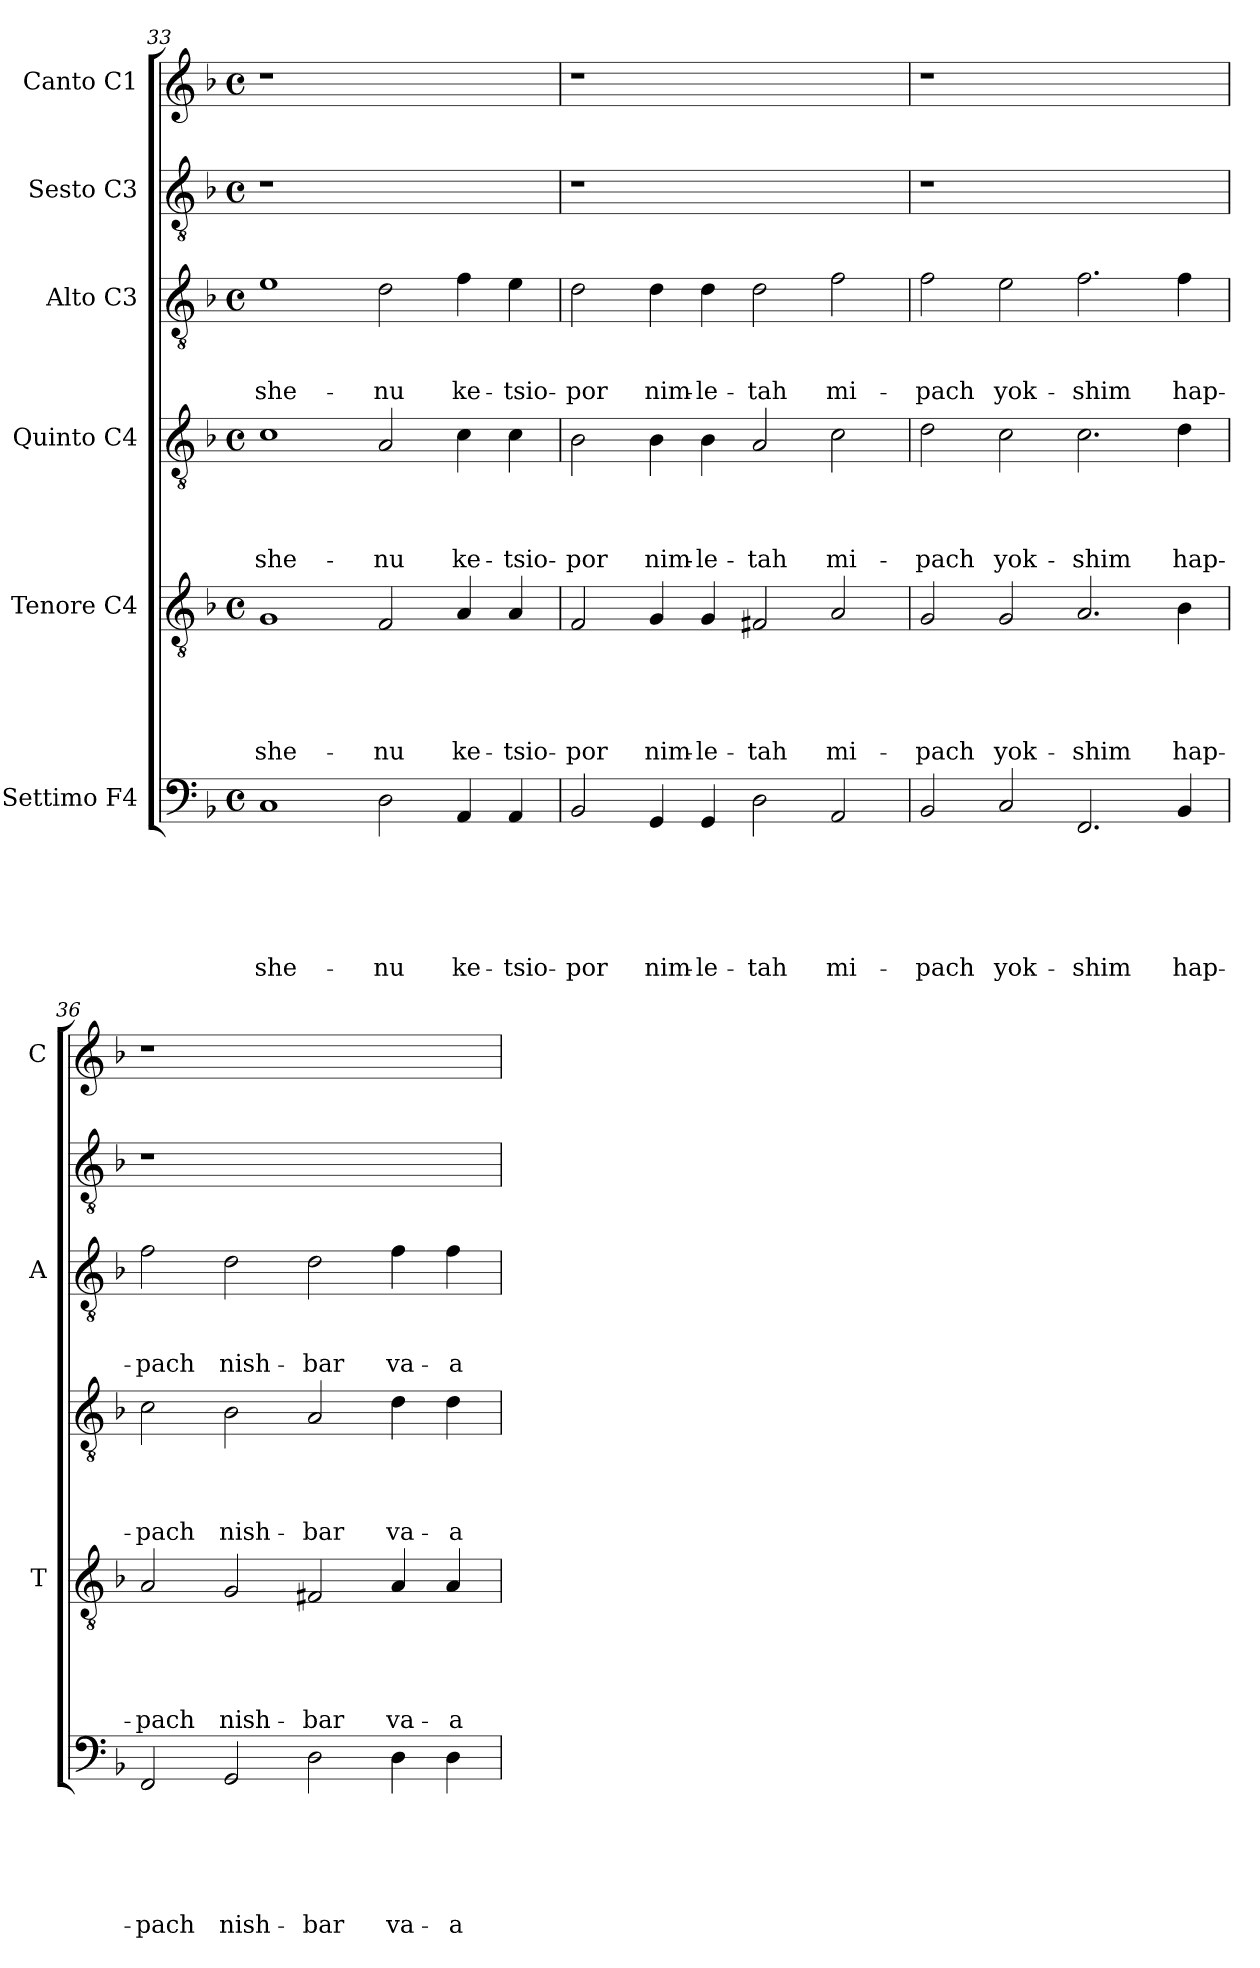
**kern	**text	**text	**text	**text	**text	**text	**kern	**text	**text	**text	**text	**text	**kern	**text	**text	**text	**text	**kern	**text	**text	**text	**kern	**kern
*part6	*part6	*part6	*part6	*part6	*part6	*part6	*part5	*part5	*part5	*part5	*part5	*part5	*part4	*part4	*part4	*part4	*part4	*part3	*part3	*part3	*part3	*part2	*part1
*staff6	*staff6	*staff6	*staff6	*staff6	*staff6	*staff6	*staff5	*staff5	*staff5	*staff5	*staff5	*staff5	*staff4	*staff4	*staff4	*staff4	*staff4	*staff3	*staff3	*staff3	*staff3	*staff2	*staff1
*I"Settimo F4	*	*	*	*	*	*	*I"Tenore C4	*	*	*	*	*	*I"Quinto C4	*	*	*	*	*I"Alto C3	*	*	*	*I"Sesto C3	*I"Canto C1
*	*	*	*	*	*	*	*I'T	*	*	*	*	*	*	*	*	*	*	*I'A	*	*	*	*	*I'C
!!LO:LB:g=z
*clefF4	*	*	*	*	*	*	*clefGv2	*	*	*	*	*	*clefGv2	*	*	*	*	*clefGv2	*	*	*	*clefGv2	*clefG2
*k[b-]	*	*	*	*	*	*	*k[b-]	*	*	*	*	*	*k[b-]	*	*	*	*	*k[b-]	*	*	*	*k[b-]	*k[b-]
*F:	*	*	*	*	*	*	*F:	*	*	*	*	*	*F:	*	*	*	*	*F:	*	*	*	*F:	*F:
*M4/4	*	*	*	*	*	*	*M4/4	*	*	*	*	*	*M4/4	*	*	*	*	*M4/4	*	*	*	*M4/4	*M4/4
*met(c)	*	*	*	*	*	*	*met(c)	*	*	*	*	*	*met(c)	*	*	*	*	*met(c)	*	*	*	*met(c)	*met(c)
=33	=33	=33	=33	=33	=33	=33	=33	=33	=33	=33	=33	=33	=33	=33	=33	=33	=33	=33	=33	=33	=33	=33	=33
!	!	!	!	!	!	!LO:LY:b	!	!	!	!	!	!LO:LY:b	!	!	!	!	!LO:LY:b	!	!	!	!LO:LY:b	!	!
1C	.	.	.	.	.	-she-	1G	.	.	.	.	-she-	1c	.	.	.	-she-	1e	.	.	-she-	1r	1r
!	!	!	!	!	!	!LO:LY:b	!	!	!	!	!	!LO:LY:b	!	!	!	!	!LO:LY:b	!	!	!	!LO:LY:b	!	!
2D\	.	.	.	.	.	-nu	2F/	.	.	.	.	-nu	2A/	.	.	.	-nu	2d\	.	.	-nu	1ryy	1ryy
!	!	!	!	!	!	!LO:LY:b	!	!	!	!	!	!LO:LY:b	!	!	!	!	!LO:LY:b	!	!	!	!LO:LY:b	!	!
4AA/	.	.	.	.	.	ke-	4A/	.	.	.	.	ke-	4c\	.	.	.	ke-	4f\	.	.	ke-	.	.
!	!	!	!	!	!	!LO:LY:b	!	!	!	!	!	!LO:LY:b	!	!	!	!	!LO:LY:b	!	!	!	!LO:LY:b	!	!
4AA/	.	.	.	.	.	-tsio-	4A/	.	.	.	.	-tsio-	4c\	.	.	.	-tsio-	4e\	.	.	-tsio-	.	.
=34	=34	=34	=34	=34	=34	=34	=34	=34	=34	=34	=34	=34	=34	=34	=34	=34	=34	=34	=34	=34	=34	=34	=34
!	!	!	!	!	!	!LO:LY:b	!	!	!	!	!	!LO:LY:b	!	!	!	!	!LO:LY:b	!	!	!	!LO:LY:b	!	!
2BB-/	.	.	.	.	.	-por	2F/	.	.	.	.	-por	2B-\	.	.	.	-por	2d\	.	.	-por	1r	1r
!	!	!	!	!	!	!LO:LY:b	!	!	!	!	!	!LO:LY:b	!	!	!	!	!LO:LY:b	!	!	!	!LO:LY:b	!	!
4GG/	.	.	.	.	.	nim-	4G/	.	.	.	.	nim-	4B-\	.	.	.	nim-	4d\	.	.	nim-	.	.
!	!	!	!	!	!	!LO:LY:b	!	!	!	!	!	!LO:LY:b	!	!	!	!	!LO:LY:b	!	!	!	!LO:LY:b	!	!
4GG/	.	.	.	.	.	-le-	4G/	.	.	.	.	-le-	4B-\	.	.	.	-le-	4d\	.	.	-le-	.	.
!	!	!	!	!	!	!LO:LY:b	!	!	!	!	!	!LO:LY:b	!	!	!	!	!LO:LY:b	!	!	!	!LO:LY:b	!	!
2D\	.	.	.	.	.	-tah	2F#X/	.	.	.	.	-tah	2A/	.	.	.	-tah	2d\	.	.	-tah	1ryy	1ryy
!	!	!	!	!	!	!LO:LY:b	!	!	!	!	!	!LO:LY:b	!	!	!	!	!LO:LY:b	!	!	!	!LO:LY:b	!	!
2AA/	.	.	.	.	.	mi-	2A/	.	.	.	.	mi-	2c\	.	.	.	mi-	2f\	.	.	mi-	.	.
=35	=35	=35	=35	=35	=35	=35	=35	=35	=35	=35	=35	=35	=35	=35	=35	=35	=35	=35	=35	=35	=35	=35	=35
!	!	!	!	!	!	!LO:LY:b	!	!	!	!	!	!LO:LY:b	!	!	!	!	!LO:LY:b	!	!	!	!LO:LY:b	!	!
2BB-/	.	.	.	.	.	-pach	2G/	.	.	.	.	-pach	2d\	.	.	.	-pach	2f\	.	.	-pach	1r	1r
!	!	!	!	!	!	!LO:LY:b	!	!	!	!	!	!LO:LY:b	!	!	!	!	!LO:LY:b	!	!	!	!LO:LY:b	!	!
2C/	.	.	.	.	.	yok-	2G/	.	.	.	.	yok-	2c\	.	.	.	yok-	2e\	.	.	yok-	.	.
!	!	!	!	!	!	!LO:LY:b	!	!	!	!	!	!LO:LY:b	!	!	!	!	!LO:LY:b	!	!	!	!LO:LY:b	!	!
2.FF/	.	.	.	.	.	-shim	2.A/	.	.	.	.	-shim	2.c\	.	.	.	-shim	2.f\	.	.	-shim	1ryy	1ryy
!	!	!	!	!	!	!LO:LY:b	!	!	!	!	!	!LO:LY:b	!	!	!	!	!LO:LY:b	!	!	!	!LO:LY:b	!	!
4BB-/	.	.	.	.	.	hap-	4B-\	.	.	.	.	hap-	4d\	.	.	.	hap-	4f\	.	.	hap-	.	.
=36	=36	=36	=36	=36	=36	=36	=36	=36	=36	=36	=36	=36	=36	=36	=36	=36	=36	=36	=36	=36	=36	=36	=36
!	!	!	!	!	!	!LO:LY:b	!	!	!	!	!	!LO:LY:b	!	!	!	!	!LO:LY:b	!	!	!	!LO:LY:b	!	!
2FF/	.	.	.	.	.	-pach	2A/	.	.	.	.	-pach	2c\	.	.	.	-pach	2f\	.	.	-pach	1r	1r
!	!	!	!	!	!	!LO:LY:b	!	!	!	!	!	!LO:LY:b	!	!	!	!	!LO:LY:b	!	!	!	!LO:LY:b	!	!
2GG/	.	.	.	.	.	nish-	2G/	.	.	.	.	nish-	2B-\	.	.	.	nish-	2d\	.	.	nish-	.	.
!	!	!	!	!	!	!LO:LY:b	!	!	!	!	!	!LO:LY:b	!	!	!	!	!LO:LY:b	!	!	!	!LO:LY:b	!	!
2D\	.	.	.	.	.	-bar	2F#X/	.	.	.	.	-bar	2A/	.	.	.	-bar	2d\	.	.	-bar	1ryy	1ryy
!	!	!	!	!	!	!LO:LY:b	!	!	!	!	!	!LO:LY:b	!	!	!	!	!LO:LY:b	!	!	!	!LO:LY:b	!	!
4D\	.	.	.	.	.	va-	4A/	.	.	.	.	va-	4d\	.	.	.	va-	4f\	.	.	va-	.	.
!	!	!	!	!	!	!LO:LY:b	!	!	!	!	!	!LO:LY:b	!	!	!	!	!LO:LY:b	!	!	!	!LO:LY:b	!	!
4D\	.	.	.	.	.	-a-	4A/	.	.	.	.	-a-	4d\	.	.	.	-a-	4f\	.	.	-a-	.	.
=	=	=	=	=	=	=	=	=	=	=	=	=	=	=	=	=	=	=	=	=	=	=	=
*-	*-	*-	*-	*-	*-	*-	*-	*-	*-	*-	*-	*-	*-	*-	*-	*-	*-	*-	*-	*-	*-	*-	*-
